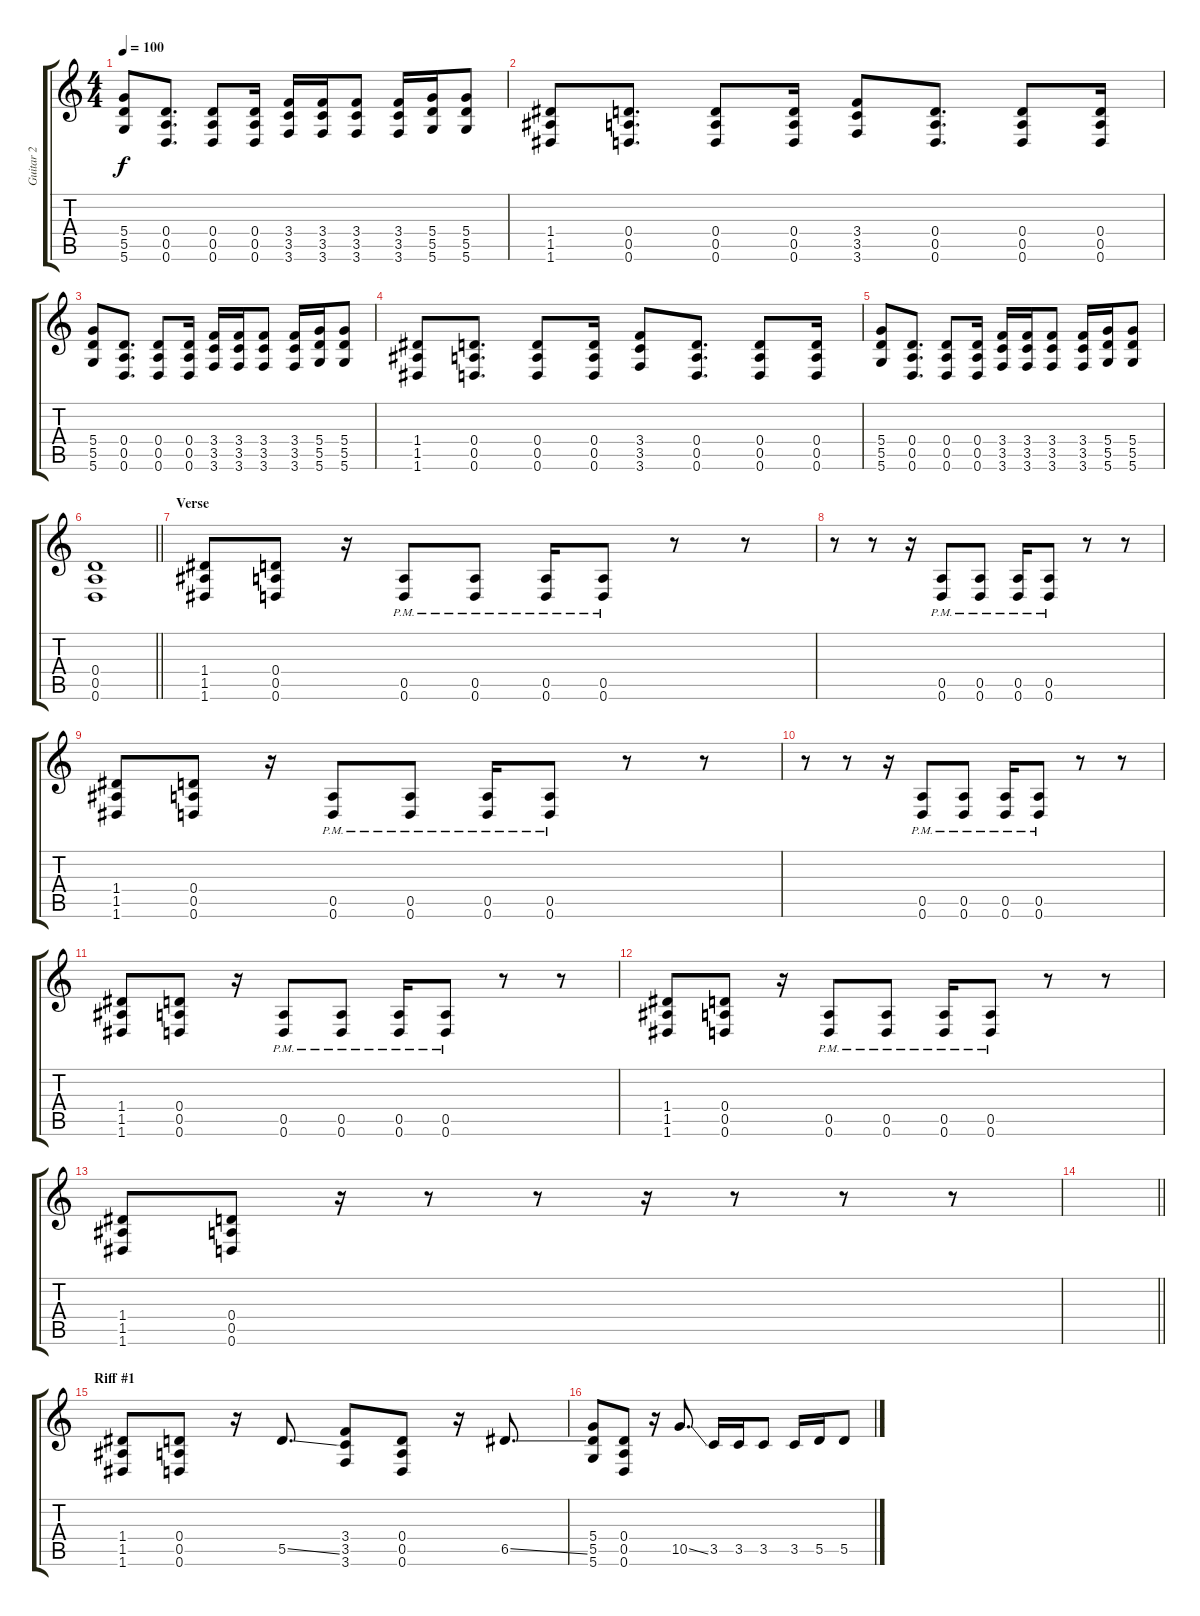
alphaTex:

\track ("Guitar 2" "Guitar 2") {instrument distortionguitar}
\staff {score tabs}
\tuning (E4 B3 G3 D3 A2 D2) {hide}
\ts (4 4)
\tempo 100
\clef g2
\ks c
(5.4 5.5 5.6).8{dy f instrument distortionguitar} (0.4 0.5 0.6).8{d} (0.4 0.5 0.6).8 (0.4 0.5 0.6).16 (3.4 3.5 3.6).16 (3.4 3.5 3.6).16 (3.4 3.5 3.6).8 (3.4 3.5 3.6).16 (5.4 5.5 5.6).16 (5.4 5.5 5.6).8 |
(1.4 1.5 1.6).8{instrument distortionguitar} (0.4 0.5 0.6).8{d} (0.4 0.5 0.6).8 (0.4 0.5 0.6).16 (3.4 3.5 3.6).8{instrument distortionguitar} (0.4 0.5 0.6).8{d} (0.4 0.5 0.6).8 (0.4 0.5 0.6).16 |
(5.4 5.5 5.6).8{instrument distortionguitar} (0.4 0.5 0.6).8{d} (0.4 0.5 0.6).8 (0.4 0.5 0.6).16 (3.4 3.5 3.6).16 (3.4 3.5 3.6).16 (3.4 3.5 3.6).8 (3.4 3.5 3.6).16 (5.4 5.5 5.6).16 (5.4 5.5 5.6).8 |
(1.4 1.5 1.6).8{instrument distortionguitar} (0.4 0.5 0.6).8{d} (0.4 0.5 0.6).8 (0.4 0.5 0.6).16 (3.4 3.5 3.6).8{instrument distortionguitar} (0.4 0.5 0.6).8{d} (0.4 0.5 0.6).8 (0.4 0.5 0.6).16 |
(5.4 5.5 5.6).8{instrument distortionguitar} (0.4 0.5 0.6).8{d} (0.4 0.5 0.6).8 (0.4 0.5 0.6).16 (3.4 3.5 3.6).16 (3.4 3.5 3.6).16 (3.4 3.5 3.6).8 (3.4 3.5 3.6).16 (5.4 5.5 5.6).16 (5.4 5.5 5.6).8 |
\barLineRight lightlight
(0.4 0.5 0.6).1 |
\section ("" "Verse")
(1.4 1.5 1.6).8 (0.4 0.5 0.6).8 r.16 (0.5{pm} 0.6{pm}).8 (0.5{pm} 0.6{pm}).8 (0.5{pm} 0.6{pm}).16 (0.5{pm} 0.6{pm}).8 r.8 r.8 |
r.8 r.8 r.16 (0.5{pm} 0.6{pm}).8 (0.5{pm} 0.6{pm}).8 (0.5{pm} 0.6{pm}).16 (0.5{pm} 0.6{pm}).8 r.8 r.8 |
(1.4 1.5 1.6).8 (0.4 0.5 0.6).8 r.16 (0.5{pm} 0.6{pm}).8 (0.5{pm} 0.6{pm}).8 (0.5{pm} 0.6{pm}).16 (0.5{pm} 0.6{pm}).8 r.8 r.8 |
r.8 r.8 r.16 (0.5{pm} 0.6{pm}).8 (0.5{pm} 0.6{pm}).8 (0.5{pm} 0.6{pm}).16 (0.5{pm} 0.6{pm}).8 r.8 r.8 |
(1.4 1.5 1.6).8 (0.4 0.5 0.6).8 r.16 (0.5{pm} 0.6{pm}).8 (0.5{pm} 0.6{pm}).8 (0.5{pm} 0.6{pm}).16 (0.5{pm} 0.6{pm}).8 r.8 r.8 |
(1.4 1.5 1.6).8 (0.4 0.5 0.6).8 r.16 (0.5{pm} 0.6{pm}).8 (0.5{pm} 0.6{pm}).8 (0.5{pm} 0.6{pm}).16 (0.5{pm} 0.6{pm}).8 r.8 r.8 |
(1.4 1.5 1.6).8 (0.4 0.5 0.6).8 r.16 r.8 r.8 r.16 r.8 r.8 r.8 |
\barLineRight lightlight
|
\section ("" "Riff #1")
(1.4 1.5 1.6).8{instrument distortionguitar} (0.4 0.5 0.6).8 r.16 5.5{ss}.8{d} (3.4 3.5 3.6).8 (0.4 0.5 0.6).8 r.16 6.5{ss}.8{d} |
(5.4 5.5 5.6).8{instrument distortionguitar} (0.4 0.5 0.6).8 r.16 10.5{ss}.8{d} 3.5.16 3.5.16 3.5.8 3.5.16 5.5.16 5.5.8
